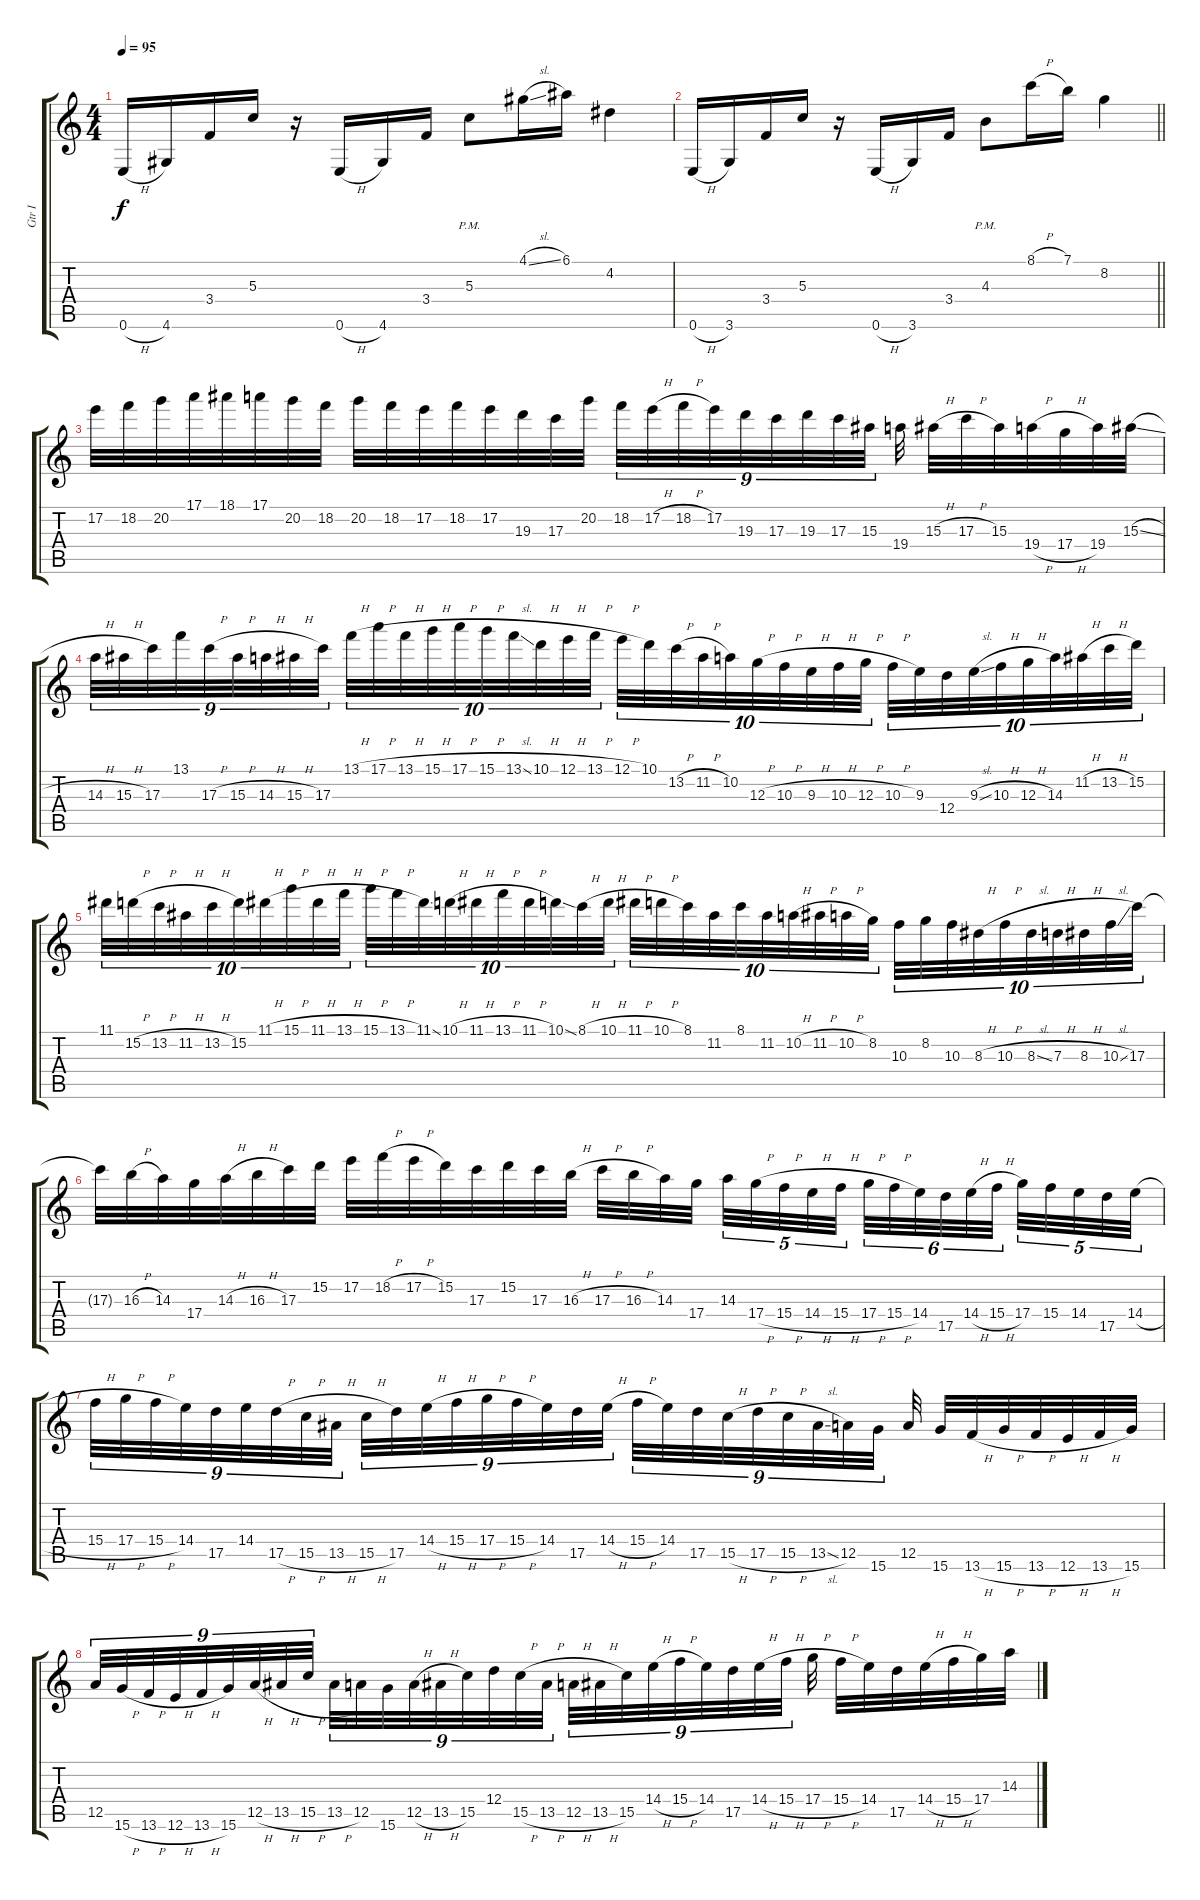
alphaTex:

\track ("Gtr I" "Gtr I") {instrument electricguitarclean}
\staff {score tabs}
\tuning (E4 B3 G3 D3 A2 E2) {hide}
\ts (4 4)
\tempo 95
\clef g2
\ks c
0.6{h}.16{dy f} 4.6.16 3.4.16 5.3.16 r.16 0.6{h}.16 4.6.16 3.4.16 5.3{pm}.8 4.1{sl}.16 6.1.16 4.2.4 |
\barLineRight lightlight
0.6{h}.16 3.6.16 3.4.16 5.3.16 r.16 0.6{h}.16 3.6.16 3.4.16 4.3{pm}.8 8.1{h}.16 7.1.16 8.2.4 |
17.2.32 18.2.32 20.2.32 17.1.32 18.1.32 17.1.32 20.2.32 18.2.32 20.2.32 18.2.32 17.2.32 18.2.32 17.2.32 19.3.32 17.3.32 20.2.32 18.2.32{tu (9 8)} 17.2{h}.32{tu (9 8)} 18.2{h}.32{tu (9 8)} 17.2.32{tu (9 8)} 19.3.32{tu (9 8)} 17.3.32{tu (9 8)} 19.3.32{tu (9 8)} 17.3.32{tu (9 8)} 15.3.32{tu (9 8)} 19.4.32 15.3{h}.32 17.3{h}.32 15.3.32 19.4{h}.32 17.4{h}.32 19.4.32 15.3{sl}.32 |
14.3{h}.32{tu (9 8)} 15.3{h}.32{tu (9 8)} 17.3.32{tu (9 8)} 13.1.32{tu (9 8)} 17.3{h}.32{tu (9 8)} 15.3{h}.32{tu (9 8)} 14.3{h}.32{tu (9 8)} 15.3{h}.32{tu (9 8)} 17.3.32{tu (9 8)} 13.1{h}.32{tu (10 8)} 17.1{h}.32{tu (10 8)} 13.1{h}.32{tu (10 8)} 15.1{h}.32{tu (10 8)} 17.1{h}.32{tu (10 8)} 15.1{h}.32{tu (10 8)} 13.1{sl}.32{tu (10 8)} 10.1{h}.32{tu (10 8)} 12.1{h}.32{tu (10 8)} 13.1{h}.32{tu (10 8)} 12.1{h}.32{tu (10 8)} 10.1.32{tu (10 8)} 13.2{h}.32{tu (10 8)} 11.2{h}.32{tu (10 8)} 10.2.32{tu (10 8)} 12.3{h}.32{tu (10 8)} 10.3{h}.32{tu (10 8)} 9.3{h}.32{tu (10 8)} 10.3{h}.32{tu (10 8)} 12.3{h}.32{tu (10 8)} 10.3{h}.32{tu (10 8)} 9.3.32{tu (10 8)} 12.4.32{tu (10 8)} 9.3{sl}.32{tu (10 8)} 10.3{h}.32{tu (10 8)} 12.3{h}.32{tu (10 8)} 14.3.32{tu (10 8)} 11.2{h}.32{tu (10 8)} 13.2{h}.32{tu (10 8)} 15.2.32{tu (10 8)} |
11.1.32{tu (10 8)} 15.2{h}.32{tu (10 8)} 13.2{h}.32{tu (10 8)} 11.2{h}.32{tu (10 8)} 13.2{h}.32{tu (10 8)} 15.2.32{tu (10 8)} 11.1{h}.32{tu (10 8)} 15.1{h}.32{tu (10 8)} 11.1{h}.32{tu (10 8)} 13.1{h}.32{tu (10 8)} 15.1{h}.32{tu (10 8)} 13.1{h}.32{tu (10 8)} 11.1{ss}.32{tu (10 8)} 10.1{h}.32{tu (10 8)} 11.1{h}.32{tu (10 8)} 13.1{h}.32{tu (10 8)} 11.1{h}.32{tu (10 8)} 10.1{ss}.32{tu (10 8)} 8.1{h}.32{tu (10 8)} 10.1{h}.32{tu (10 8)} 11.1{h}.32{tu (10 8)} 10.1{h}.32{tu (10 8)} 8.1.32{tu (10 8)} 11.2.32{tu (10 8)} 8.1.32{tu (10 8)} 11.2.32{tu (10 8)} 10.2{h}.32{tu (10 8)} 11.2{h}.32{tu (10 8)} 10.2{h}.32{tu (10 8)} 8.2.32{tu (10 8)} 10.3.32{tu (10 8)} 8.2.32{tu (10 8)} 10.3.32{tu (10 8)} 8.3{h}.32{tu (10 8)} 10.3{h}.32{tu (10 8)} 8.3{sl}.32{tu (10 8)} 7.3{h}.32{tu (10 8)} 8.3{h}.32{tu (10 8)} 10.3{sl}.32{tu (10 8)} 17.3.32{tu (10 8)} |
17.3{t}.32 16.3{h}.32 14.3.32 17.4.32 14.3{h}.32 16.3{h}.32 17.3.32 15.2.32 17.2.32 18.2{h}.32 17.2{h}.32 15.2.32 17.3.32 15.2.32 17.3.32 16.3{h}.32 17.3{h}.32 16.3{h}.32 14.3.32 17.4.32 14.3.32{tu (5 4)} 17.4{h}.32{tu (5 4)} 15.4{h}.32{tu (5 4)} 14.4{h}.32{tu (5 4)} 15.4{h}.32{tu (5 4)} 17.4{h}.32{tu (6 4)} 15.4{h}.32{tu (6 4)} 14.4.32{tu (6 4)} 17.5.32{tu (6 4)} 14.4{h}.32{tu (6 4)} 15.4{h}.32{tu (6 4)} 17.4.32{tu (5 4)} 15.4.32{tu (5 4)} 14.4.32{tu (5 4)} 17.5.32{tu (5 4)} 14.4{h}.32{tu (5 4)} |
15.4{h}.32{tu (9 8)} 17.4{h}.32{tu (9 8)} 15.4{h}.32{tu (9 8)} 14.4.32{tu (9 8)} 17.5.32{tu (9 8)} 14.4.32{tu (9 8)} 17.5{h}.32{tu (9 8)} 15.5{h}.32{tu (9 8)} 13.5{h}.32{tu (9 8)} 15.5{h}.32{tu (9 8)} 17.5.32{tu (9 8)} 14.4{h}.32{tu (9 8)} 15.4{h}.32{tu (9 8)} 17.4{h}.32{tu (9 8)} 15.4{h}.32{tu (9 8)} 14.4.32{tu (9 8)} 17.5.32{tu (9 8)} 14.4{h}.32{tu (9 8)} 15.4{h}.32{tu (9 8)} 14.4.32{tu (9 8)} 17.5.32{tu (9 8)} 15.5{h}.32{tu (9 8)} 17.5{h}.32{tu (9 8)} 15.5{h}.32{tu (9 8)} 13.5{sl}.32{tu (9 8)} 12.5.32{tu (9 8)} 15.6.32{tu (9 8)} 12.5.32 15.6.32 13.6{h}.32 15.6{h}.32 13.6{h}.32 12.6{h}.32 13.6{h}.32 15.6.32 |
12.5.32{tu (9 8)} 15.6{h}.32{tu (9 8)} 13.6{h}.32{tu (9 8)} 12.6{h}.32{tu (9 8)} 13.6{h}.32{tu (9 8)} 15.6.32{tu (9 8)} 12.5{h}.32{tu (9 8)} 13.5{h}.32{tu (9 8)} 15.5{h}.32{tu (9 8)} 13.5{h}.32{tu (9 8)} 12.5.32{tu (9 8)} 15.6.32{tu (9 8)} 12.5{h}.32{tu (9 8)} 13.5{h}.32{tu (9 8)} 15.5.32{tu (9 8)} 12.4.32{tu (9 8)} 15.5{h}.32{tu (9 8)} 13.5{h}.32{tu (9 8)} 12.5{h}.32{tu (9 8)} 13.5{h}.32{tu (9 8)} 15.5.32{tu (9 8)} 14.4{h}.32{tu (9 8)} 15.4{h}.32{tu (9 8)} 14.4.32{tu (9 8)} 17.5.32{tu (9 8)} 14.4{h}.32{tu (9 8)} 15.4{h}.32{tu (9 8)} 17.4{h}.32 15.4{h}.32 14.4.32 17.5.32 14.4{h}.32 15.4{h}.32 17.4.32 14.3{h}.32
